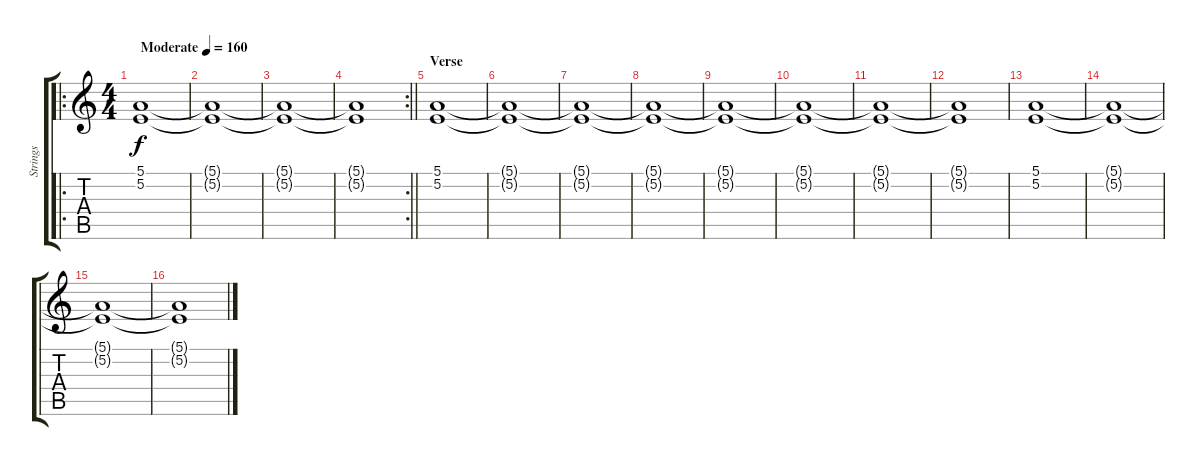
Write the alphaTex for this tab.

\track ("Strings" "Strings") {instrument stringensemble2}
\staff {score tabs}
\tuning (E4 B3 G3 D3 A2 E2) {hide}
\ro
\ts (4 4)
\tempo (160 "Moderate")
\clef g2
\ks c
(5.1 5.2).1{dy f instrument stringensemble2} |
(5.1{t} 5.2{t}).1 |
(5.1{t} 5.2{t}).1 |
\rc 2
\barLineRight lightlight
(5.1{t} 5.2{t}).1 |
\section ("" "Verse")
(5.1 5.2).1 |
(5.1{t} 5.2{t}).1 |
(5.1{t} 5.2{t}).1 |
(5.1{t} 5.2{t}).1 |
(5.1{t} 5.2{t}).1 |
(5.1{t} 5.2{t}).1 |
(5.1{t} 5.2{t}).1 |
(5.1{t} 5.2{t}).1 |
(5.1 5.2).1 |
(5.1{t} 5.2{t}).1 |
(5.1{t} 5.2{t}).1 |
(5.1{t} 5.2{t}).1
